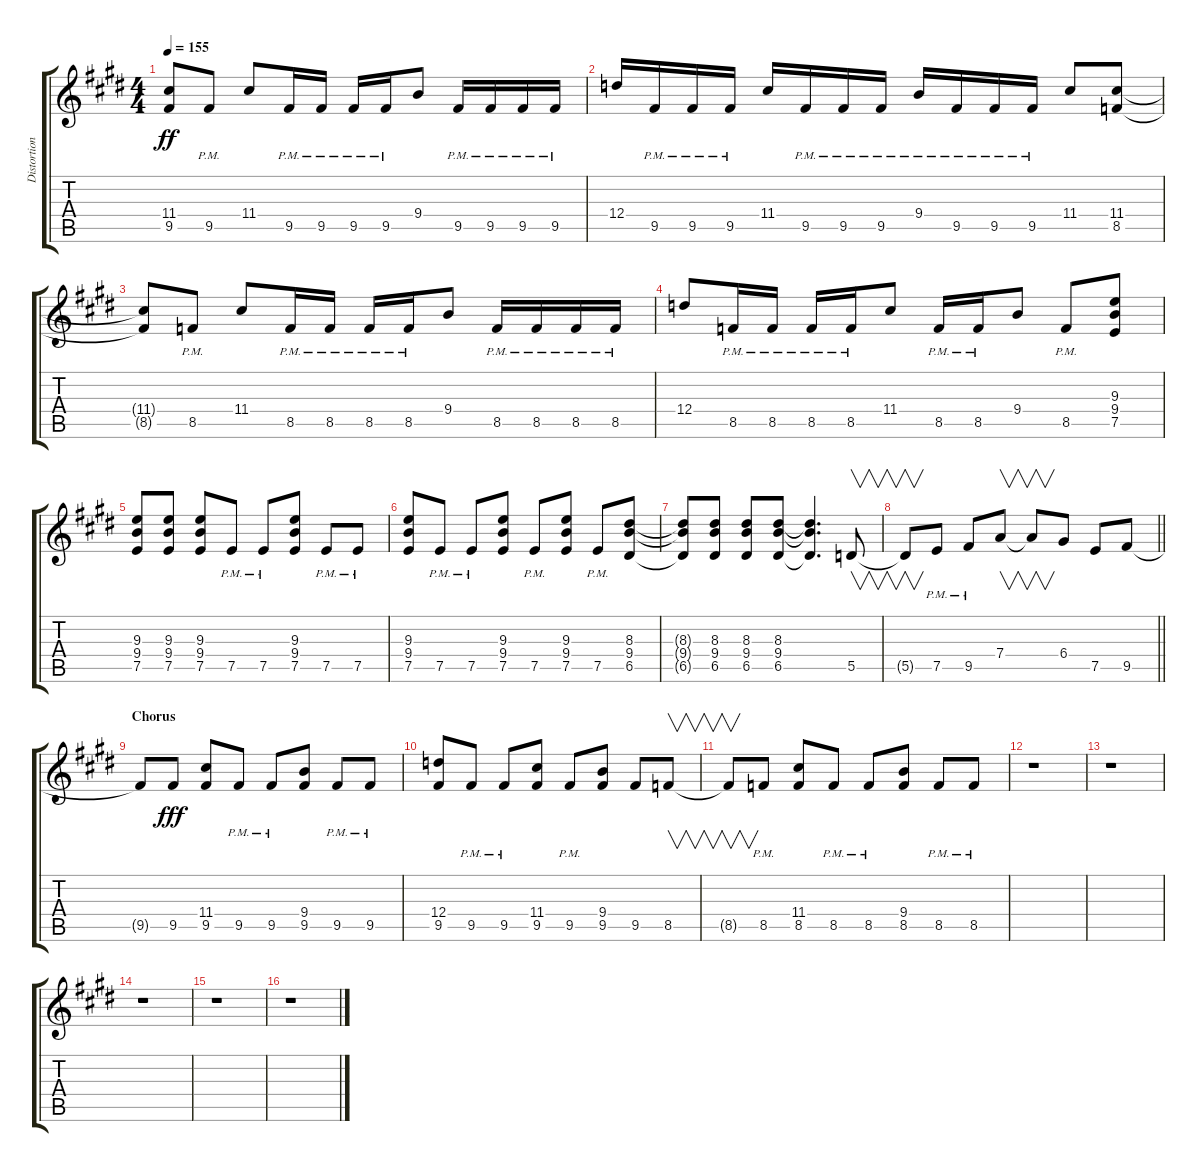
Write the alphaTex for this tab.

\track ("Distortion 2" "Distortion") {instrument distortionguitar}
\staff {score tabs}
\tuning (E4 B3 G3 D3 A2 E2) {hide}
\ts (4 4)
\tempo 155
\clef g2
\ks e
(11.4{t} 9.5{t}).8{dy ff} 9.5{pm}.8 11.4.8 9.5{pm}.16 9.5{pm}.16 9.5{pm}.16 9.5{pm}.16 9.4.8 9.5{pm}.16 9.5{pm}.16 9.5{pm}.16 9.5{pm}.16 |
12.4.16 9.5{pm}.16 9.5{pm}.16 9.5{pm}.16 11.4.16 9.5{pm}.16 9.5{pm}.16 9.5{pm}.16 9.4{pm}.16 9.5{pm}.16 9.5{pm}.16 9.5{pm}.16 11.4.8 (11.4 8.5).8 |
(11.4{t} 8.5{t}).8 8.5{pm}.8 11.4.8 8.5{pm}.16 8.5{pm}.16 8.5{pm}.16 8.5{pm}.16 9.4.8 8.5{pm}.16 8.5{pm}.16 8.5{pm}.16 8.5{pm}.16 |
12.4.8 8.5{pm}.16 8.5{pm}.16 8.5{pm}.16 8.5{pm}.16 11.4.8 8.5{pm}.16 8.5{pm}.16 9.4.8 8.5{pm}.8 (9.3 9.4 7.5).8 |
(9.3 9.4 7.5).8 (9.3 9.4 7.5).8 (9.3 9.4 7.5).8 7.5{pm}.8 7.5{pm}.8 (9.3 9.4 7.5).8 7.5{pm}.8 7.5{pm}.8 |
(9.3 9.4 7.5).8 7.5{pm}.8 7.5{pm}.8 (9.3 9.4 7.5).8 7.5{pm}.8 (9.3 9.4 7.5).8 7.5{pm}.8 (8.3 9.4 6.5).8 |
(8.3{t} 9.4{t} 6.5{t}).8 (8.3 9.4 6.5).8 (8.3 9.4 6.5).8 (8.3 9.4 6.5).8 (8.3{t} 9.4{t} 6.5{t}).4{d} 5.5.8{v} |
\barLineRight lightlight
5.5{t}.8{v} 7.5{pm}.8 9.5{pm}.8 7.4.8{v} 7.4{t}.8{v} 6.4.8 7.5.8 9.5.8 |
\section ("" "Chorus")
9.5{t}.8 9.5.8{dy fff} (11.4 9.5).8 9.5{pm}.8 9.5{pm}.8 (9.4 9.5).8 9.5{pm}.8 9.5{pm}.8 |
(12.4 9.5).8 9.5{pm}.8 9.5{pm}.8 (11.4 9.5).8 9.5{pm}.8 (9.4 9.5).8 9.5.8 8.5.8{v} |
8.5{t}.8{v} 8.5{pm}.8 (11.4 8.5).8 8.5{pm}.8 8.5{pm}.8 (9.4 8.5).8 8.5{pm}.8 8.5{pm}.8 |
r.1 |
r.1 |
r.1 |
r.1 |
r.1
